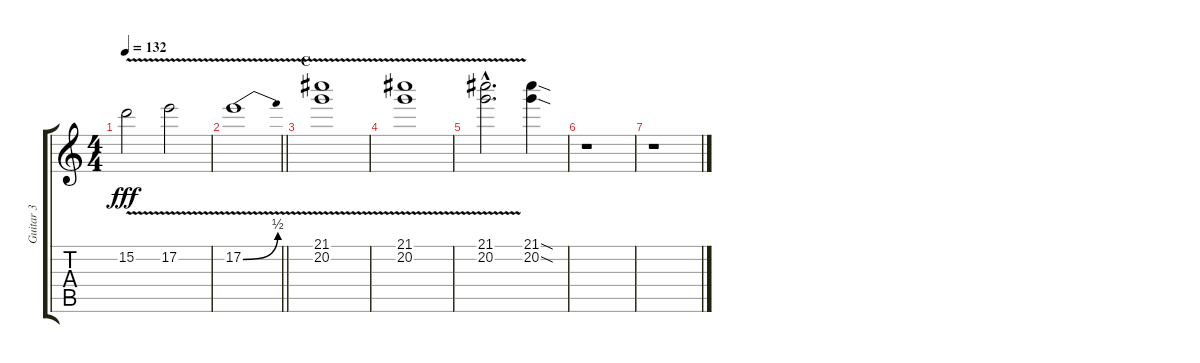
\track ("Guitar 3" "Guitar 3") {instrument distortionguitar}
\staff {score tabs}
\tuning (E4 B3 G3 D3 A2 E2) {hide}
\ts (4 4)
\tempo 132
\clef g2
\ks c
15.2{v}.2{dy fff} 17.2{v}.2 |
\barLineRight lightlight
17.2{be (bend 0 0 60 2) v}.1 |
\section ("" "C")
(21.1{v} 20.2{v}).1 |
(21.1{v} 20.2{v}).1 |
(21.1{v hac} 20.2{v hac}).2{d} (21.1{sod} 20.2{sod}).4 |
r.1 |
r.1
